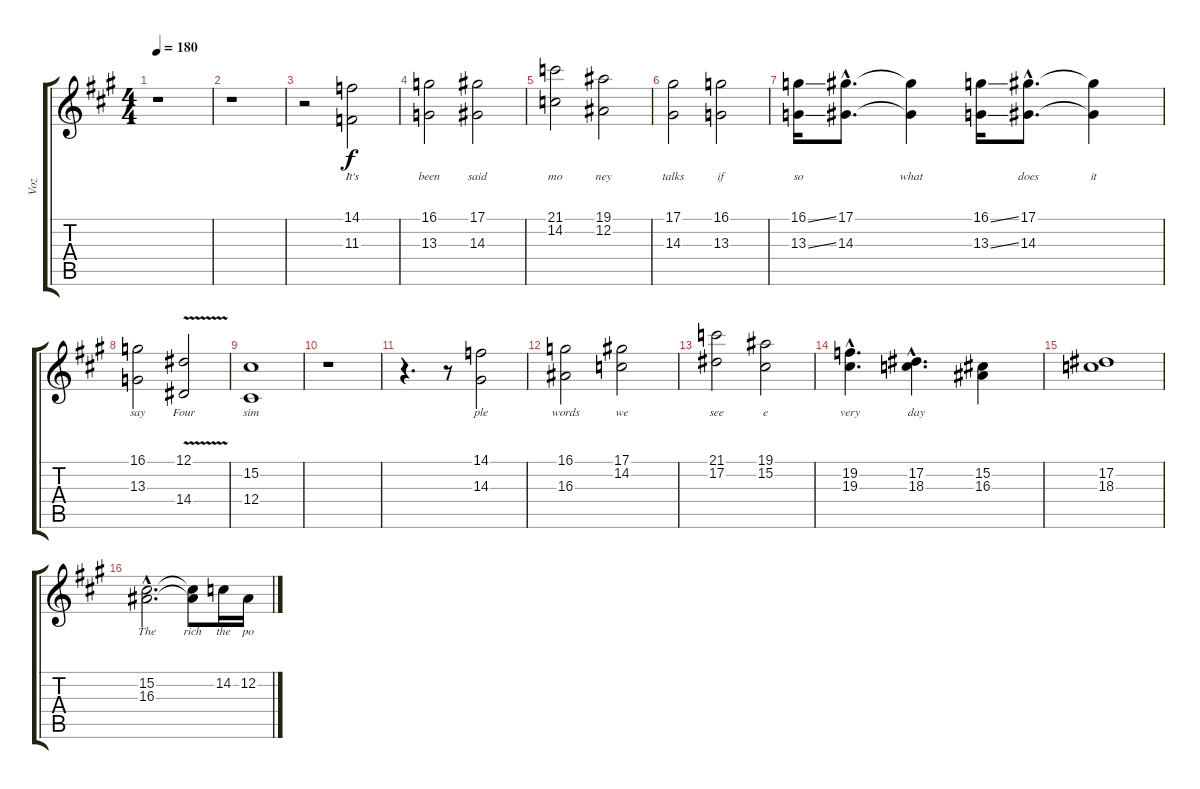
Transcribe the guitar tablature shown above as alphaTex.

\track ("Voz" "Voz") {instrument choiraahs}
\staff {score tabs}
\tuning (Eb4 Bb3 Gb3 Db3 Ab2 Eb2) {hide}
\ts (4 4)
\tempo 180
\clef g2
\ks a
r.1{dy f} |
r.1 |
r.2 (14.1 11.3).2{lyrics (0 "It's") lyrics (1 "") lyrics (2 "") lyrics (3 "") lyrics (4 "")} |
(16.1 13.3).2{lyrics (0 "been") lyrics (1 "") lyrics (2 "") lyrics (3 "") lyrics (4 "")} (17.1 14.3).2{lyrics (0 "said") lyrics (1 "") lyrics (2 "") lyrics (3 "") lyrics (4 "")} |
(21.1 14.2).2{lyrics (0 "mo") lyrics (1 "") lyrics (2 "") lyrics (3 "") lyrics (4 "")} (19.1 12.2).2{lyrics (0 "ney") lyrics (1 "") lyrics (2 "") lyrics (3 "") lyrics (4 "")} |
(17.1 14.3).2{lyrics (0 "talks") lyrics (1 "") lyrics (2 "") lyrics (3 "") lyrics (4 "")} (16.1 13.3).2{lyrics (0 "if") lyrics (1 "") lyrics (2 "") lyrics (3 "") lyrics (4 "")} |
(16.1{ss} 13.3{ss}).16{lyrics (0 "so") lyrics (1 "") lyrics (2 "") lyrics (3 "") lyrics (4 "")} (17.1{hac} 14.3{hac}).8{d lyrics (0 "") lyrics (1 "") lyrics (2 "") lyrics (3 "") lyrics (4 "")} (17.1{t} 14.3{t}).4{lyrics (0 "what") lyrics (1 "") lyrics (2 "") lyrics (3 "") lyrics (4 "")} (16.1{ss} 13.3{ss}).16{lyrics (0 "") lyrics (1 "") lyrics (2 "") lyrics (3 "") lyrics (4 "")} (17.1{hac} 14.3{hac}).8{d lyrics (0 "does") lyrics (1 "") lyrics (2 "") lyrics (3 "") lyrics (4 "")} (17.1{t} 14.3{t}).4{lyrics (0 "it") lyrics (1 "") lyrics (2 "") lyrics (3 "") lyrics (4 "")} |
(16.1 13.3).2{lyrics (0 "say") lyrics (1 "") lyrics (2 "") lyrics (3 "") lyrics (4 "")} (12.1{v} 14.4{v}).2{lyrics (0 "Four") lyrics (1 "") lyrics (2 "") lyrics (3 "") lyrics (4 "")} |
(15.2 12.4).1{lyrics (0 "sim") lyrics (1 "") lyrics (2 "") lyrics (3 "") lyrics (4 "")} |
r.1 |
r.4{d} r.8 (14.1 14.3).2{lyrics (0 "ple") lyrics (1 "") lyrics (2 "") lyrics (3 "") lyrics (4 "")} |
(16.1 16.3).2{lyrics (0 "words") lyrics (1 "") lyrics (2 "") lyrics (3 "") lyrics (4 "")} (17.1 14.2).2{lyrics (0 "we") lyrics (1 "") lyrics (2 "") lyrics (3 "") lyrics (4 "")} |
(21.1 17.2).2{lyrics (0 "see") lyrics (1 "") lyrics (2 "") lyrics (3 "") lyrics (4 "")} (19.1 15.2).2{lyrics (0 "e") lyrics (1 "") lyrics (2 "") lyrics (3 "") lyrics (4 "")} |
(19.2{hac} 19.3{hac}).4{d lyrics (0 "very") lyrics (1 "") lyrics (2 "") lyrics (3 "") lyrics (4 "")} (17.2{hac} 18.3{hac}).4{d lyrics (0 "day") lyrics (1 "") lyrics (2 "") lyrics (3 "") lyrics (4 "")} (15.2 16.3).4{lyrics (0 "") lyrics (1 "") lyrics (2 "") lyrics (3 "") lyrics (4 "")} |
(17.2 18.3).1{lyrics (0 "") lyrics (1 "") lyrics (2 "") lyrics (3 "") lyrics (4 "")} |
(15.2{hac} 16.3{hac}).2{d lyrics (0 "The") lyrics (1 "") lyrics (2 "") lyrics (3 "") lyrics (4 "")} (15.2{t} 16.3{t}).8{lyrics (0 "rich") lyrics (1 "") lyrics (2 "") lyrics (3 "") lyrics (4 "")} 14.2.16{lyrics (0 "the") lyrics (1 "") lyrics (2 "") lyrics (3 "") lyrics (4 "")} 12.2.16{lyrics (0 "po") lyrics (1 "") lyrics (2 "") lyrics (3 "") lyrics (4 "")}
